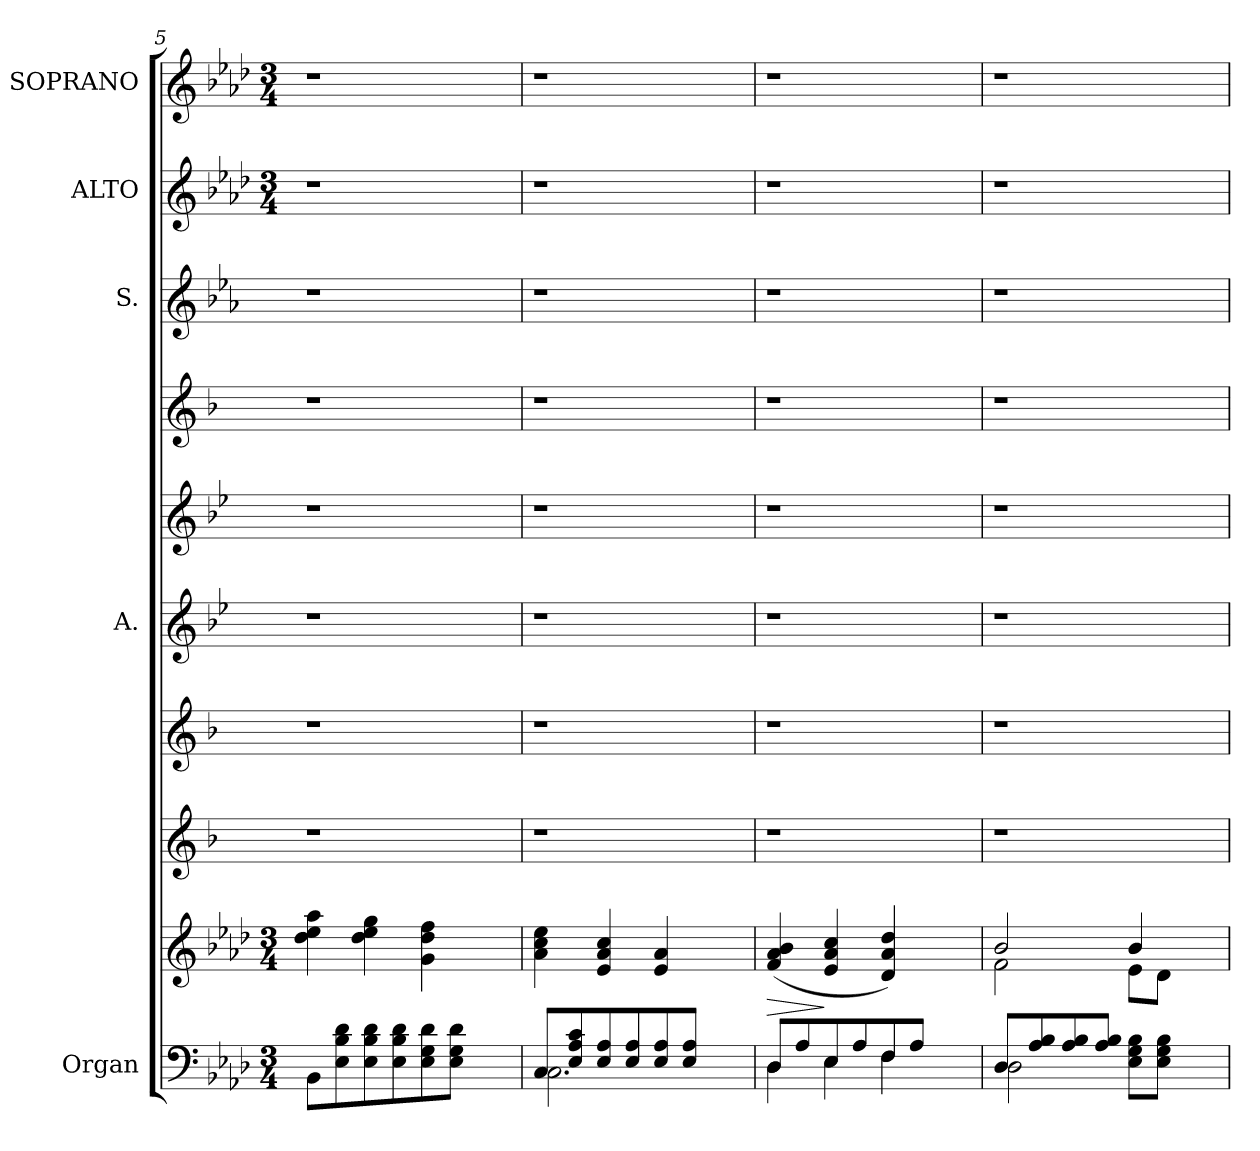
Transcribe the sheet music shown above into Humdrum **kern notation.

**kern	**kern	**dynam	**kern	**kern	**kern	**kern	**kern	**kern	**kern	**kern
*part9	*part9	*part9	*part8	*part7	*part6	*part5	*part4	*part3	*part2	*part1
*staff10	*staff9	*staff9/10	*staff8	*staff7	*staff6	*staff5	*staff4	*staff3	*staff2	*staff1
*I"Organ	*	*	*	*	*I"A.	*	*	*I"S.	*I"ALTO	*I"SOPRANO
*	*	*	*	*	*	*	*	*	*I'A.	*I'S.
*clefF4	*clefG2	*	*clefG2	*clefG2	*clefG2	*clefG2	*clefG2	*clefG2	*clefG2	*clefG2
*	*	*	*ITrd-2c-3	*ITrd-2c-3	*ITrd1c2	*ITrd1c2	*ITrd-2c-3	*ITrd-3c-5	*	*
*k[b-e-a-d-]	*k[b-e-a-d-]	*	*k[b-e-a-d-]	*k[b-e-a-d-]	*k[b-e-a-d-]	*k[b-e-a-d-]	*k[b-e-a-d-]	*k[b-e-a-d-]	*k[b-e-a-d-]	*k[b-e-a-d-]
*A-:	*A-:	*	*A-:	*A-:	*A-:	*A-:	*A-:	*A-:	*A-:	*A-:
*M3/4	*M3/4	*	*	*	*	*	*	*	*M3/4	*M3/4
=5	=5	=5	=5	=5	=5	=5	=5	=5	=5	=5
!	!	!	!	!	!	!	!	!	!LO:N:vis=1	!LO:N:vis=1
8BB-\L	4dd-\ 4ee-\ 4aa-\	.	1r	1r	1r	1r	1r	1r	2.r	2.r
8E-\ 8B-\ 8d-\	.	.	.	.	.	.	.	.	.	.
8E-\ 8B-\ 8d-\	4dd-\ 4ee-\ 4gg\	.	.	.	.	.	.	.	.	.
8E-\ 8B-\ 8d-\	.	.	.	.	.	.	.	.	.	.
8E-\ 8G\ 8d-\	4g\ 4dd-\ 4ff\	.	.	.	.	.	.	.	.	.
8E-\ 8G\ 8d-\J	.	.	.	.	.	.	.	.	.	.
4ryy	4ryy	.	.	.	.	.	.	.	4ryy	4ryy
!!LO:LB:g=z
=6	=6	=6	=6	=6	=6	=6	=6	=6	=6	=6
*^	*	*	*	*	*	*	*	*	*	*
!	!	!	!	!	!	!	!	!	!	!LO:N:vis=1	!LO:N:vis=1
8C/L	2.C\	4a-\ 4cc\ 4ee-\	.	1r	1r	1r	1r	1r	1r	2.r	2.r
8E-/ 8A-/ 8c/	.	.	.	.	.	.	.	.	.	.	.
8E-/ 8A-/	.	4e-/ 4a-/ 4cc/	.	.	.	.	.	.	.	.	.
8E-/ 8A-/	.	.	.	.	.	.	.	.	.	.	.
8E-/ 8A-/	.	4e-/ 4a-/	.	.	.	.	.	.	.	.	.
8E-/ 8A-/J	.	.	.	.	.	.	.	.	.	.	.
4ryy	4ryy	4ryy	.	.	.	.	.	.	.	4ryy	4ryy
=7	=7	=7	=7	=7	=7	=7	=7	=7	=7	=7	=7
!	!	!	!LO:HP:b	!	!	!	!	!	!	!LO:N:vis=1	!LO:N:vis=1
8D-/L	4D-\	(<4f/ 4a-/ 4b-/	>	1r	1r	1r	1r	1r	1r	2.r	2.r
8A-/	.	.	.	.	.	.	.	.	.	.	.
8E-/	4E-\	4e-/ 4a-/ 4cc/	]	.	.	.	.	.	.	.	.
8A-/	.	.	.	.	.	.	.	.	.	.	.
8F/	4F\	4d-/ 4a-/ 4dd-/)	.	.	.	.	.	.	.	.	.
8A-/J	.	.	.	.	.	.	.	.	.	.	.
4ryy	4ryy	4ryy	.	.	.	.	.	.	.	4ryy	4ryy
=8	=8	=8	=8	=8	=8	=8	=8	=8	=8	=8	=8
*	*	*^	*	*	*	*	*	*	*	*	*
!	!	!	!	!	!	!	!	!	!	!	!LO:N:vis=1	!LO:N:vis=1
8D-/L	2D-\	2b-/	2f\	.	1r	1r	1r	1r	1r	1r	2.r	2.r
8A-/ 8B-/	.	.	.	.	.	.	.	.	.	.	.	.
8A-/ 8B-/	.	.	.	.	.	.	.	.	.	.	.	.
8A-/ 8B-/J	.	.	.	.	.	.	.	.	.	.	.	.
4ryy	8E-\ 8G\ 8B-\L	4b-/	8e-\L	.	.	.	.	.	.	.	.	.
.	8E-\ 8G\ 8B-\J	.	8d-\J	.	.	.	.	.	.	.	.	.
4ryy	4ryy	4ryy	4ryy	.	.	.	.	.	.	.	4ryy	4ryy
*v	*v	*	*	*	*	*	*	*	*	*	*	*
*	*v	*v	*	*	*	*	*	*	*	*	*
=	=	=	=	=	=	=	=	=	=	=
*-	*-	*-	*-	*-	*-	*-	*-	*-	*-	*-
